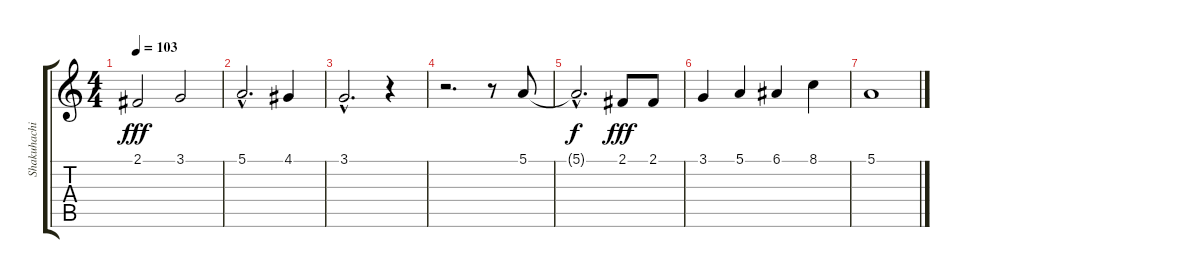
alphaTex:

\track ("Shakuhachi 2" "Shakuhachi") {instrument shakuhachi}
\staff {score tabs}
\tuning (E4 B3 G3 D3 A2 E2) {hide}
\ts (4 4)
\tempo 103
\clef g2
\ks c
2.1.2{dy fff} 3.1.2 |
5.1{hac}.2{d} 4.1.4 |
3.1{hac}.2{d} r.4 |
r.2{d} r.8 5.1.8 |
5.1{hac t}.2{d dy f} 2.1.8{dy fff} 2.1.8 |
3.1.4 5.1.4 6.1.4 8.1.4 |
5.1.1
